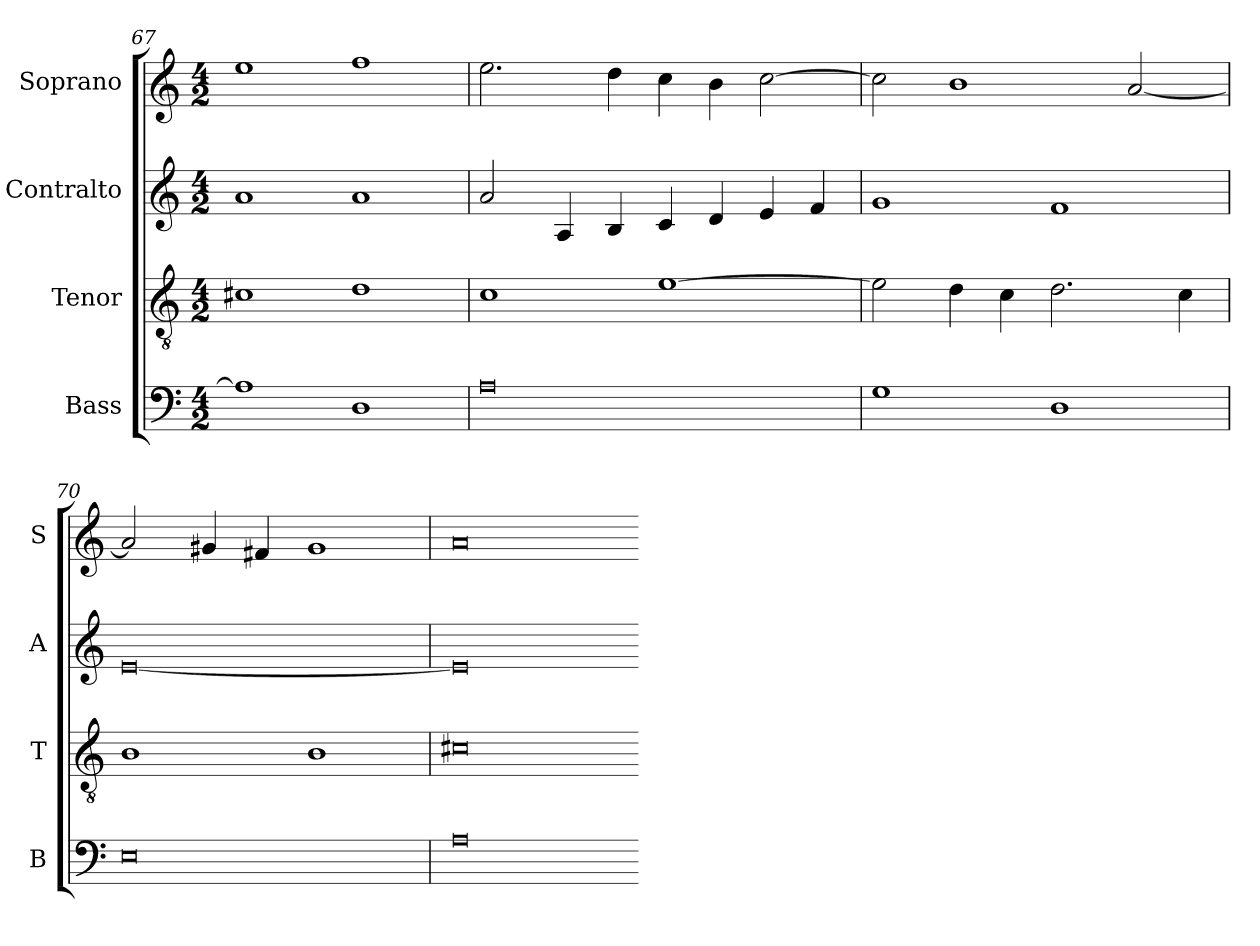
**kern	**kern	**kern	**kern
*part4	*part3	*part2	*part1
*staff4	*staff3	*staff2	*staff1
*I"Bass	*I"Tenor	*I"Contralto	*I"Soprano
*I'B	*I'T	*I'A	*I'S
*clefF4	*clefGv2	*clefG2	*clefG2
*k[]	*k[]	*k[]	*k[]
*D:dor	*D:dor	*D:dor	*D:dor
*M4/2	*M4/2	*M4/2	*M4/2
=67	=67	=67	=67
1A]	1c#X	1a	1ee
1D	1d	1a	1ff
=68	=68	=68	=68
0A	1c	2a	2.ee
.	.	4A	.
.	.	4B	4dd
.	[1e	4c	4cc
.	.	4d	4b
.	.	4e	[2cc
.	.	4f	.
=69	=69	=69	=69
1G	2e]	1g	2cc]
.	4d	.	1b
.	4c	.	.
1D	2.d	1f	.
.	.	.	[2a
.	4c	.	.
=70	=70	=70	=70
0E	1B	[0e	2a]
.	.	.	4g#X
.	.	.	4f#X
.	1B	.	1g#
=71	=71	=71	=71
0A	0c#X	0e]	0a
=-	=-	=-	=-
*-	*-	*-	*-
